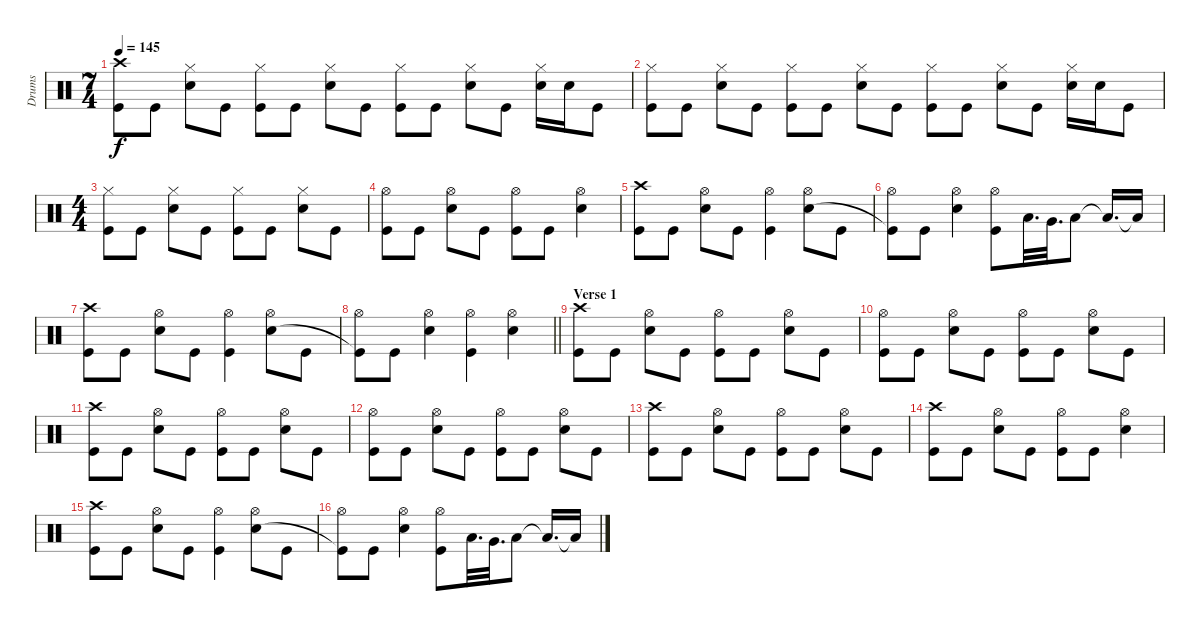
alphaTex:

\track ("Drums" "Drums") {instrument percussion}
\staff {score}
\articulation defaults
\ts (7 4)
\tempo 145
\clef neutral
\ks c
("Crash high (hit)" "Kick (hit)").8{dy f} "Kick (hit)".8 ("Hi-Hat (closed)" "Electric Snare (hit)").8 "Kick (hit)".8 ("Hi-Hat (closed)" "Kick (hit)").8 "Kick (hit)".8 ("Hi-Hat (closed)" "Electric Snare (hit)").8 "Kick (hit)".8 ("Hi-Hat (closed)" "Kick (hit)").8 "Kick (hit)".8 ("Hi-Hat (closed)" "Electric Snare (hit)").8 "Kick (hit)".8 ("Hi-Hat (closed)" "Electric Snare (hit)").16 "Electric Snare (hit)".16 "Kick (hit)".8 |
("Hi-Hat (closed)" "Kick (hit)").8 "Kick (hit)".8 ("Hi-Hat (closed)" "Electric Snare (hit)").8 "Kick (hit)".8 ("Hi-Hat (closed)" "Kick (hit)").8 "Kick (hit)".8 ("Hi-Hat (closed)" "Electric Snare (hit)").8 "Kick (hit)".8 ("Hi-Hat (closed)" "Kick (hit)").8 "Kick (hit)".8 ("Hi-Hat (closed)" "Electric Snare (hit)").8 "Kick (hit)".8 ("Hi-Hat (closed)" "Electric Snare (hit)").16 "Electric Snare (hit)".16 "Kick (hit)".8 |
\ts (4 4)
("Hi-Hat (closed)" "Kick (hit)").8 "Kick (hit)".8 ("Hi-Hat (closed)" "Electric Snare (hit)").8 "Kick (hit)".8 ("Hi-Hat (closed)" "Kick (hit)").8 "Kick (hit)".8 ("Hi-Hat (closed)" "Electric Snare (hit)").8 "Kick (hit)".8 |
("Hi-Hat (open)" "Kick (hit)").8 "Kick (hit)".8 ("Hi-Hat (open)" "Electric Snare (hit)").8 "Kick (hit)".8 ("Hi-Hat (open)" "Kick (hit)").8 "Kick (hit)".8 ("Hi-Hat (open)" "Electric Snare (hit)").4 |
("Crash high (hit)" "Kick (hit)").8 "Kick (hit)".8 ("Hi-Hat (open)" "Electric Snare (hit)").8 "Kick (hit)".8 ("Hi-Hat (open)" "Kick (hit)").4 ("Hi-Hat (open)" "Electric Snare (hit)").8 "Kick (hit)".8 |
("Hi-Hat (open)" "Kick (hit)"{t}).8 "Kick (hit)".8 ("Hi-Hat (open)" "Electric Snare (hit)").4 ("Hi-Hat (open)" "Kick (hit)").8 "Low Tom (hit)".32{d} "Very Low Tom (hit)".32{d} "Low Floor Tom (hit)".8 "Low Floor Tom (hit)"{t}.16{d} "Low Floor Tom (hit)"{t}.16 |
("Crash high (hit)" "Kick (hit)").8 "Kick (hit)".8 ("Hi-Hat (open)" "Electric Snare (hit)").8 "Kick (hit)".8 ("Hi-Hat (open)" "Kick (hit)").4 ("Hi-Hat (open)" "Electric Snare (hit)").8 "Kick (hit)".8 |
\barLineRight lightlight
("Hi-Hat (open)" "Kick (hit)"{t}).8 "Kick (hit)".8 ("Hi-Hat (open)" "Electric Snare (hit)").4 ("Hi-Hat (open)" "Kick (hit)").4 ("Hi-Hat (open)" "Electric Snare (hit)").4 |
\section ("" "Verse 1")
("Crash high (hit)" "Kick (hit)").8 "Kick (hit)".8 ("Hi-Hat (open)" "Electric Snare (hit)").8 "Kick (hit)".8 ("Hi-Hat (open)" "Kick (hit)").8 "Kick (hit)".8 ("Hi-Hat (open)" "Electric Snare (hit)").8 "Kick (hit)".8 |
("Hi-Hat (open)" "Kick (hit)").8 "Kick (hit)".8 ("Hi-Hat (open)" "Electric Snare (hit)").8 "Kick (hit)".8 ("Hi-Hat (open)" "Kick (hit)").8 "Kick (hit)".8 ("Hi-Hat (open)" "Electric Snare (hit)").8 "Kick (hit)".8 |
("Crash high (hit)" "Kick (hit)").8 "Kick (hit)".8 ("Hi-Hat (open)" "Electric Snare (hit)").8 "Kick (hit)".8 ("Hi-Hat (open)" "Kick (hit)").8 "Kick (hit)".8 ("Hi-Hat (open)" "Electric Snare (hit)").8 "Kick (hit)".8 |
("Hi-Hat (open)" "Kick (hit)").8 "Kick (hit)".8 ("Hi-Hat (open)" "Electric Snare (hit)").8 "Kick (hit)".8 ("Hi-Hat (open)" "Kick (hit)").8 "Kick (hit)".8 ("Hi-Hat (open)" "Electric Snare (hit)").8 "Kick (hit)".8 |
("Crash high (hit)" "Kick (hit)").8 "Kick (hit)".8 ("Hi-Hat (open)" "Electric Snare (hit)").8 "Kick (hit)".8 ("Hi-Hat (open)" "Kick (hit)").8 "Kick (hit)".8 ("Hi-Hat (open)" "Electric Snare (hit)").8 "Kick (hit)".8 |
("Crash high (hit)" "Kick (hit)").8 "Kick (hit)".8 ("Hi-Hat (open)" "Electric Snare (hit)").8 "Kick (hit)".8 ("Hi-Hat (open)" "Kick (hit)").8 "Kick (hit)".8 ("Hi-Hat (open)" "Electric Snare (hit)").4 |
("Crash high (hit)" "Kick (hit)").8 "Kick (hit)".8 ("Hi-Hat (open)" "Electric Snare (hit)").8 "Kick (hit)".8 ("Hi-Hat (open)" "Kick (hit)").4 ("Hi-Hat (open)" "Electric Snare (hit)").8 "Kick (hit)".8 |
("Hi-Hat (open)" "Kick (hit)"{t}).8 "Kick (hit)".8 ("Hi-Hat (open)" "Electric Snare (hit)").4 ("Hi-Hat (open)" "Kick (hit)").8 "Low Tom (hit)".32{d} "Very Low Tom (hit)".32{d} "Low Floor Tom (hit)".8 "Low Floor Tom (hit)"{t}.16{d} "Low Floor Tom (hit)"{t}.16
